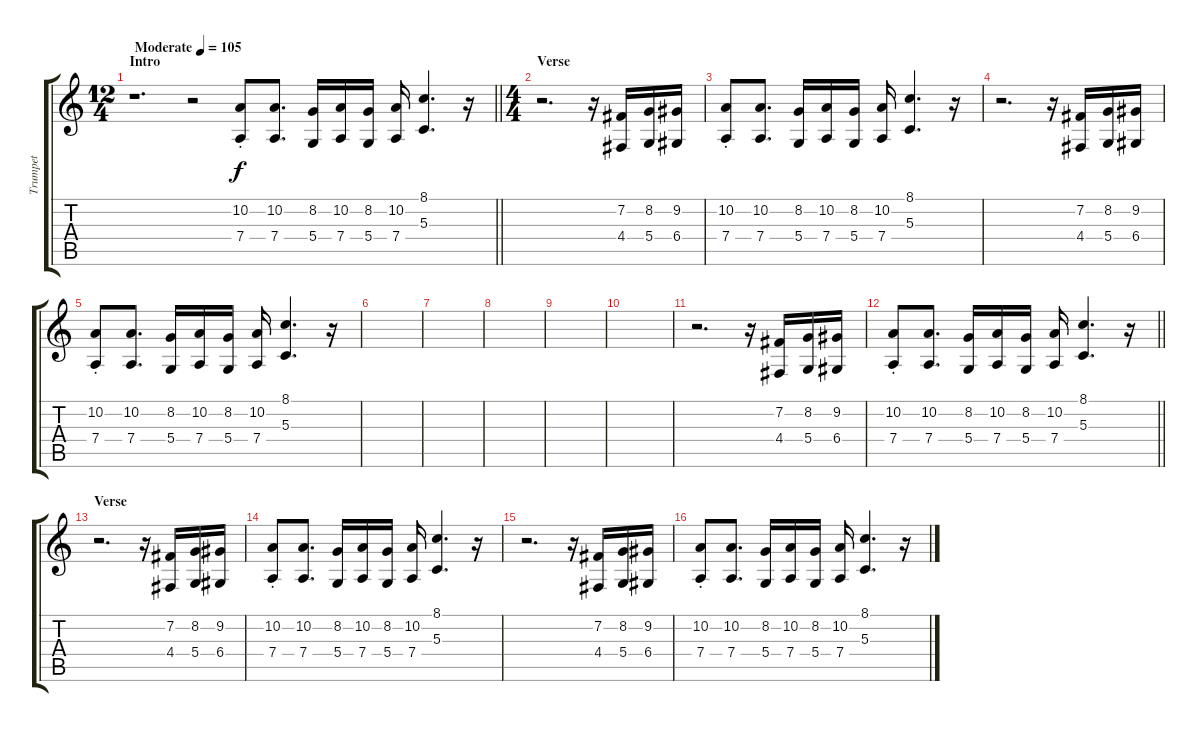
\track ("Trumpet" "Trumpet") {instrument trumpet}
\staff {score tabs}
\tuning (E4 B3 G3 D3 A2 E2) {hide}
\ts (12 4)
\section ("" "Intro")
\tempo (105 "Moderate")
\clef g2
\barLineRight lightlight
\ks c
r.1{d dy f instrument trumpet} r.2 (10.2{st} 7.4{st}).8 (10.2 7.4).8{d} (8.2 5.4).16 (10.2 7.4).16 (8.2 5.4).16 (10.2 7.4).16 (8.1 5.3).4{d} r.16 |
\ts (4 4)
\section ("" "Verse")
r.2{d} r.16 (7.2 4.4).16 (8.2 5.4).16 (9.2 6.4).16 |
(10.2{st} 7.4{st}).8 (10.2 7.4).8{d} (8.2 5.4).16 (10.2 7.4).16 (8.2 5.4).16 (10.2 7.4).16 (8.1 5.3).4{d} r.16 |
r.2{d} r.16 (7.2 4.4).16 (8.2 5.4).16 (9.2 6.4).16 |
(10.2{st} 7.4{st}).8 (10.2 7.4).8{d} (8.2 5.4).16 (10.2 7.4).16 (8.2 5.4).16 (10.2 7.4).16 (8.1 5.3).4{d} r.16 |
|
|
|
|
|
r.2{d} r.16 (7.2 4.4).16 (8.2 5.4).16 (9.2 6.4).16 |
\barLineRight lightlight
(10.2{st} 7.4{st}).8 (10.2 7.4).8{d} (8.2 5.4).16 (10.2 7.4).16 (8.2 5.4).16 (10.2 7.4).16 (8.1 5.3).4{d} r.16 |
\section ("" "Verse")
r.2{d} r.16 (7.2 4.4).16 (8.2 5.4).16 (9.2 6.4).16 |
(10.2{st} 7.4{st}).8 (10.2 7.4).8{d} (8.2 5.4).16 (10.2 7.4).16 (8.2 5.4).16 (10.2 7.4).16 (8.1 5.3).4{d} r.16 |
r.2{d} r.16 (7.2 4.4).16 (8.2 5.4).16 (9.2 6.4).16 |
(10.2{st} 7.4{st}).8 (10.2 7.4).8{d} (8.2 5.4).16 (10.2 7.4).16 (8.2 5.4).16 (10.2 7.4).16 (8.1 5.3).4{d} r.16
